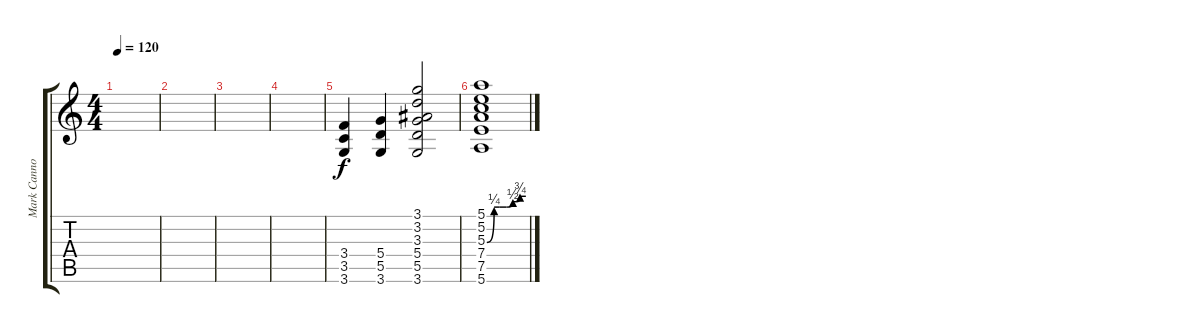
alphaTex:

\track ("Mark Cannon" "Mark Canno") {instrument overdrivenguitar}
\staff {score tabs}
\tuning (E4 B3 G3 D3 A2 E2) {hide}
\ts (4 4)
\tempo 120
\clef g2
\ks c
|
|
|
|
(3.4 3.5 3.6).4 (5.4 5.5 3.6).4 (3.1 3.2 3.3 5.4 5.5 3.6).2 |
(5.1 5.2 5.3{be (custom 0 0 11 1 19 1 30 1 40 2 45 2 51 3 60 3)} 7.4 7.5 5.6).1
